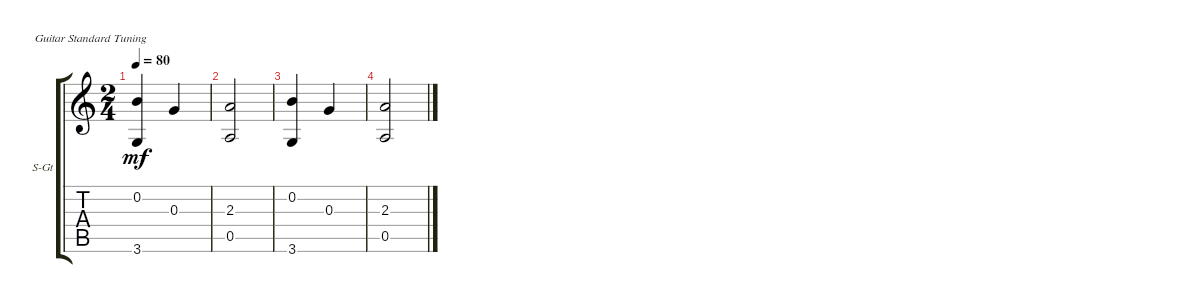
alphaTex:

\defaultSystemsLayout 4
\bracketExtendMode groupsimilarinstruments
\firstSystemTrackNameOrientation horizontal
\otherSystemsTrackNameOrientation horizontal
\track ("Steel Guitar" "S-Gt") {instrument acousticguitarsteel}
\staff {score tabs}
\tuning (E4 B3 G3 D3 A2 E2)
\ts (2 4)
\tempo 80
\clef g2
\ks c
(0.2 3.6).4{dy mf} 0.3.4 |
(2.3 0.5).2 |
(0.2 3.6).4 0.3.4 |
(2.3 0.5).2
